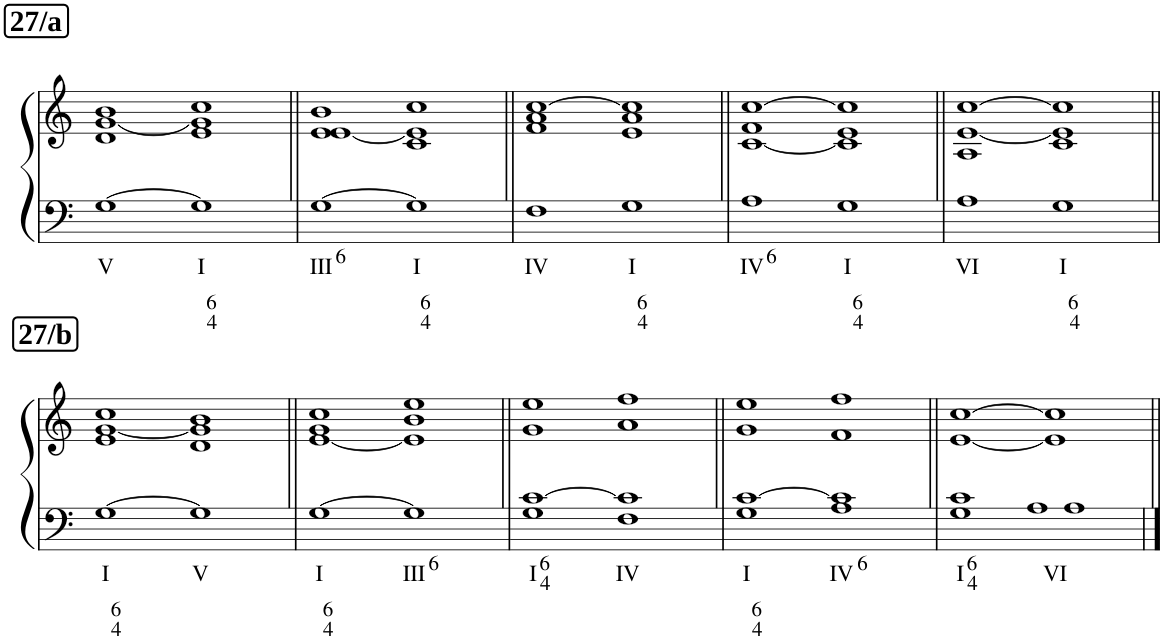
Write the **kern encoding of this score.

**kern	**text	**kern
*part1	*part1	*part1
*staff2	*staff2	*staff1
*I"Piano	*	*
*I'Pno	*	*
*clefF4	*	*clefG2
*k[]	*	*k[]
*M8/4	*	*M8/4
!!LO:REH:place=s1:a:B:cj:fs=14:t=27/a
=1	=1	=1
!	!LO:LY:b	!
[1G	V	1d [1g 1b
!LO:TX:b:t=6	!	!
!LO:TX:b:t=4	!	!
!	!LO:LY:b	!
1G]	I	1e 1g] 1cc
=2||	=2||	=2||
!LO:TX:b:t=6	!	!
!	!LO:LY:b	!
[1G	III	[1e 1e 1b
!LO:TX:b:t=6	!	!
!LO:TX:b:t=4	!	!
!	!LO:LY:b	!
1G]	I	1c 1e] 1cc
=3||	=3||	=3||
!	!LO:LY:b	!
1F	IV	1f 1a [1cc
!LO:TX:b:t=6	!	!
!LO:TX:b:t=4	!	!
!	!LO:LY:b	!
1G	I	1e 1a 1cc]
=4||	=4||	=4||
!LO:TX:b:t=6	!	!
!	!LO:LY:b	!
1A	IV	[1c 1f [1cc
!LO:TX:b:t=6	!	!
!LO:TX:b:t=4	!	!
!	!LO:LY:b	!
1G	I	1c] 1e 1cc]
=5||	=5||	=5||
!	!LO:LY:b	!
1A	VI	1A [1e [1cc
!LO:TX:b:t=6	!	!
!LO:TX:b:t=4	!	!
!	!LO:LY:b	!
1G	I	1c 1e] 1cc]
!!LO:LB:g=z
!!LO:REH:place=s1:a:B:cj:fs=14:t=27/b
=6||	=6||	=6||
!LO:TX:b:t=6	!	!
!LO:TX:b:t=4	!	!
!	!LO:LY:b	!
[1G	I	1e [1g 1cc
!	!LO:LY:b	!
1G]	V	1d 1g] 1b
=7||	=7||	=7||
!LO:TX:b:t=6	!	!
!LO:TX:b:t=4	!	!
!	!LO:LY:b	!
[1G	I	[1e 1g 1cc
!LO:TX:b:t=6	!	!
!	!LO:LY:b	!
1G]	III	1e] 1b 1ee
=8||	=8||	=8||
!LO:TX:b:t=6	!	!
!LO:TX:b:t=4	!	!
!	!LO:LY:b	!
1G [1c	I	1g 1ee
!	!LO:LY:b	!
1F 1c]	IV	1a 1ff
=9||	=9||	=9||
!LO:TX:b:t=6	!	!
!LO:TX:b:t=4	!	!
!	!LO:LY:b	!
1G [1c	I	1g 1ee
!LO:TX:b:t=6	!	!
!	!LO:LY:b	!
1A 1c]	IV	1f 1ff
=10||	=10||	=10||
!LO:TX:b:t=6	!	!
!LO:TX:b:t=4	!	!
!	!LO:LY:b	!
1G 1c	I	[1e [1cc
!	!LO:LY:b	!
1A 1A	VI	1e] 1cc]
=||	=||	=||
*-	*-	*-
